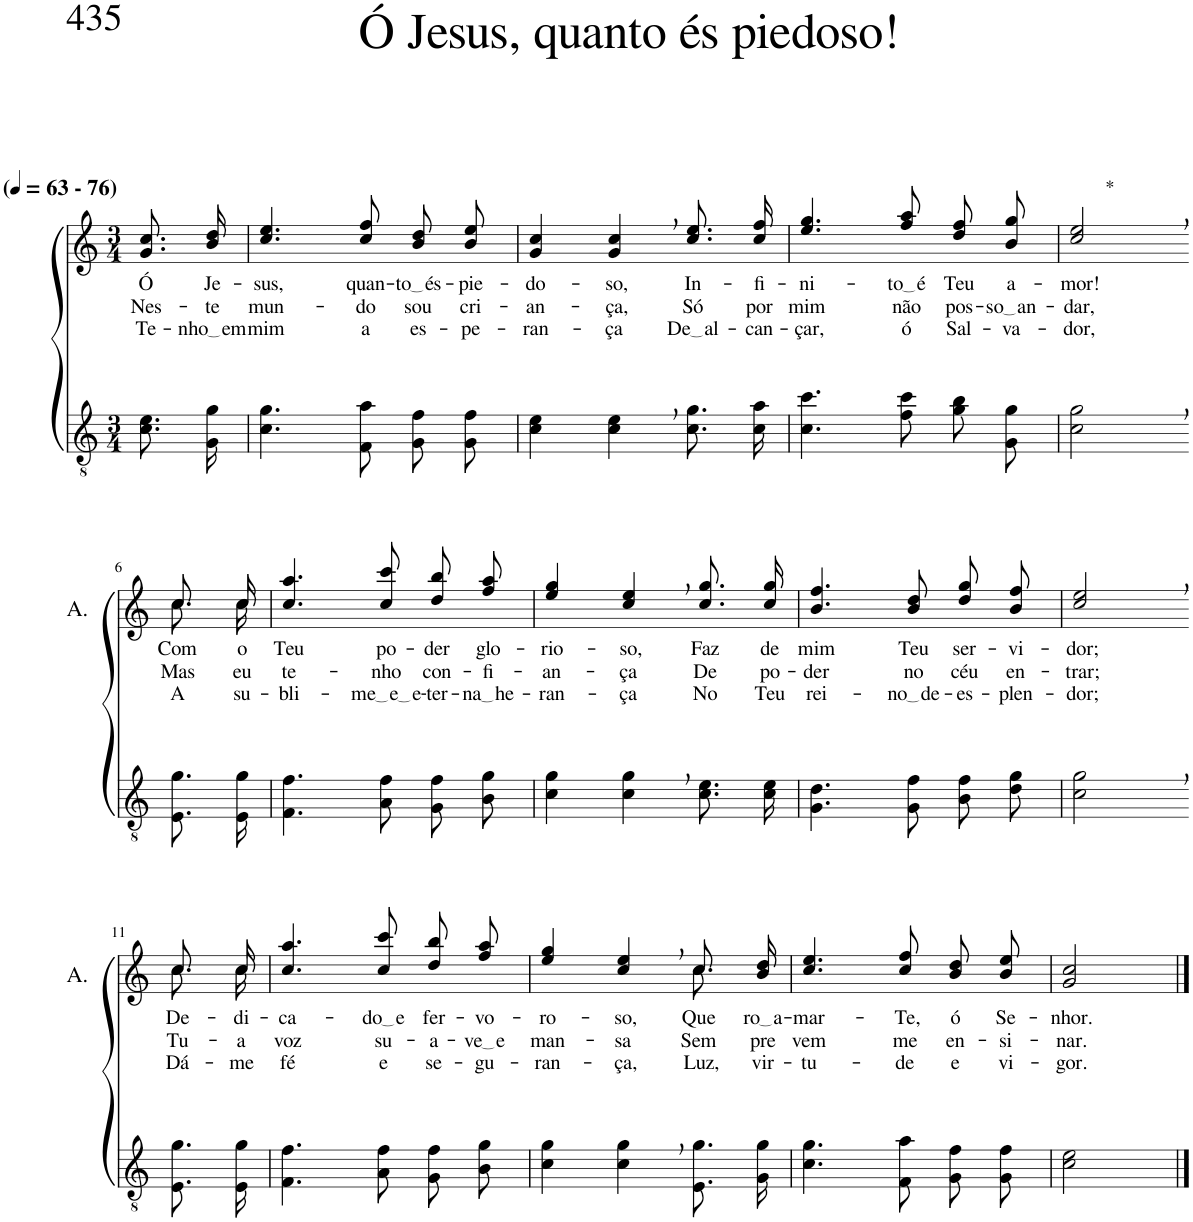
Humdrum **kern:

**kern	**kern	**text	**text	**text
*part2	*part1	*part1	*part1	*part1
*staff2	*staff1	*staff1	*staff1	*staff1
*I"Parte III e IV	*I"Parte I e II	*	*	*
*clefGv2	*clefG2	*	*	*
*Trd5c9	*Trd5c9	*	*	*
*k[]	*k[]	*	*	*
*M3/4	*M3/4	*	*	*
*MM63	*MM63	*	*	*
=1	=1	=1	=1	=1
!	!LO:TX:a:B:t=(	!	!	!
!	!LO:TX:a:B:t=- 76)	!	!	!
!	!	!LO:LY:b	!LO:LY:b	!LO:LY:b
8.c\ 8.e\L	8.g\ 8.cc\L	Ó	Nes-	Te-
!	!	!LO:LY:b	!LO:LY:b	!LO:LY:b
16G\ 16g\Jk	16b\ 16dd\Jk	Je-	-te	nho em
=2	=2	=2	=2	=2
!	!	!LO:LY:b	!LO:LY:b	!LO:LY:b
4.c\ 4.g\	4.cc/ 4.ee/	sus,	mun-	mim
!	!	!LO:LY:b	!LO:LY:b	!LO:LY:b
8F\ 8a\	8cc/ 8ff/	quan-	-do	a
!	!	!LO:LY:b	!LO:LY:b	!LO:LY:b
8G\ 8f\L	8b\ 8dd\L	to és	sou	es-
!	!	!LO:LY:b	!LO:LY:b	!LO:LY:b
8G\ 8f\J	8b\ 8ee\J	-pie-	cri-	-pe-
=3	=3	=3	=3	=3
!	!	!LO:LY:b	!LO:LY:b	!LO:LY:b
4c\ 4e\	4g/ 4cc/	-do-	-an-	-ran-
!	!	!LO:LY:b	!LO:LY:b	!LO:LY:b
4c\, 4e\,	4g/, 4cc/,	-so,	-ça,	-ça
!	!	!LO:LY:b	!LO:LY:b	!LO:LY:b
8.c\ 8.g\L	8.cc\ 8.ee\L	In-	Só	De al
!	!	!LO:LY:b	!LO:LY:b	!LO:LY:b
16c\ 16a\Jk	16cc\ 16ff\Jk	-fi-	por	-can-
=4	=4	=4	=4	=4
!	!	!LO:LY:b	!LO:LY:b	!LO:LY:b
4.c\ 4.cc\	4.ee/ 4.gg/	-ni-	mim	-çar,
!	!	!LO:LY:b	!LO:LY:b	!LO:LY:b
8f\ 8cc\	8ff/ 8aa/	to é	não	ó
!	!	!LO:LY:b	!LO:LY:b	!LO:LY:b
8g\ 8b\L	8dd\ 8ff\L	Teu	pos-	Sal-
!	!	!LO:LY:b	!LO:LY:b	!LO:LY:b
8G\ 8g\J	8b\ 8gg\J	a-	so an	-va-
=5	=5	=5	=5	=5
!	!LO:TX:a:t=*	!	!	!
!	!	!LO:LY:b	!LO:LY:b	!LO:LY:b
2c\, 2g\,	2cc/, 2ee/,	-mor!	-dar,	-dor,
!!LO:LB:g=z
=6-	=6-	=6-	=6-	=6-
*	*^	*	*	*
!	!	!	!LO:LY:b	!LO:LY:b	!LO:LY:b
8.E\ 8.g\L	8.cc/L	8.cc\L	Com	Mas	A
!	!	!	!LO:LY:b	!LO:LY:b	!LO:LY:b
16E\ 16g\Jk	16cc/Jk	16cc\Jk	o	eu	su-
=7	=7	=7	=7	=7	=7
!	!	!	!LO:LY:b	!LO:LY:b	!LO:LY:b
*	*v	*v	*	*	*
4.F\ 4.f\	4.cc/ 4.aa/	Teu	te-	-bli-
!	!	!LO:LY:b	!LO:LY:b	!LO:LY:b
8A\ 8f\	8cc/ 8ccc/	po-	-nho	me e e
!	!	!LO:LY:b	!LO:LY:b	!LO:LY:b
8G\ 8f\L	8dd\ 8bb\L	-der	con-	-ter-
!	!	!LO:LY:b	!LO:LY:b	!LO:LY:b
8B\ 8g\J	8ff\ 8aa\J	glo-	-fi-	na he
=8	=8	=8	=8	=8
!	!	!LO:LY:b	!LO:LY:b	!LO:LY:b
4c\ 4g\	4ee/ 4gg/	-rio-	-an-	-ran-
!	!	!LO:LY:b	!LO:LY:b	!LO:LY:b
4c\, 4g\,	4cc/, 4ee/,	-so,	-ça	-ça
!	!	!LO:LY:b	!LO:LY:b	!LO:LY:b
8.c\ 8.e\L	8.cc\ 8.gg\L	Faz	De	No
!	!	!LO:LY:b	!LO:LY:b	!LO:LY:b
16c\ 16e\Jk	16cc\ 16gg\Jk	de	po-	Teu
=9	=9	=9	=9	=9
!	!	!LO:LY:b	!LO:LY:b	!LO:LY:b
4.G\ 4.d\	4.b/ 4.ff/	mim	-der	rei-
!	!	!LO:LY:b	!LO:LY:b	!LO:LY:b
8G\ 8f\	8b/ 8dd/	Teu	no	no de
!	!	!LO:LY:b	!LO:LY:b	!LO:LY:b
8B\ 8f\L	8dd\ 8gg\L	ser-	céu	-es-
!	!	!LO:LY:b	!LO:LY:b	!LO:LY:b
8d\ 8g\J	8b\ 8ff\J	-vi-	en-	-plen-
=10	=10	=10	=10	=10
!	!	!LO:LY:b	!LO:LY:b	!LO:LY:b
2c\, 2g\,	2cc/, 2ee/,	-dor;	-trar;	-dor;
!!LO:LB:g=z
=11-	=11-	=11-	=11-	=11-
*	*^	*	*	*
!	!	!	!LO:LY:b	!LO:LY:b	!LO:LY:b
8.E\ 8.g\L	8.cc/L	8.cc\L	De-	Tu-	Dá-
!	!	!	!LO:LY:b	!LO:LY:b	!LO:LY:b
16E\ 16g\Jk	16cc/Jk	16cc\Jk	-di-	-a	-me
=12	=12	=12	=12	=12	=12
!	!	!	!LO:LY:b	!LO:LY:b	!LO:LY:b
*	*v	*v	*	*	*
4.F\ 4.f\	4.cc/ 4.aa/	-ca-	voz	fé
!	!	!LO:LY:b	!LO:LY:b	!LO:LY:b
8A\ 8f\	8cc/ 8ccc/	do e	su-	e
!	!	!LO:LY:b	!LO:LY:b	!LO:LY:b
8G\ 8f\L	8dd\ 8bb\L	fer-	-a-	se-
!	!	!LO:LY:b	!LO:LY:b	!LO:LY:b
8B\ 8g\J	8ff\ 8aa\J	-vo-	ve e	-gu-
=13	=13	=13	=13	=13
!	!	!LO:LY:b	!LO:LY:b	!LO:LY:b
*	*^	*	*	*
4c\ 4g\	4ee/ 4gg/	2ryy	-ro-	man-	-ran-
!	!	!	!LO:LY:b	!LO:LY:b	!LO:LY:b
4c\, 4g\,	4cc/, 4ee/,	.	-so,	-sa	-ça,
!	!	!	!LO:LY:b	!LO:LY:b	!LO:LY:b
8.E\ 8.g\L	8.cc\L	8.cc\	Que-	Sem-	Luz,
!	!	!	!LO:LY:b	!LO:LY:b	!LO:LY:b
16G\ 16g\Jk	16b\ 16dd\Jk	16ryy	ro a	-pre	vir-
=14	=14	=14	=14	=14	=14
!	!	!	!LO:LY:b	!LO:LY:b	!LO:LY:b
*	*v	*v	*	*	*
4.c\ 4.g\	4.cc/ 4.ee/	-mar-	vem	-tu-
!	!	!LO:LY:b	!LO:LY:b	!LO:LY:b
8F\ 8a\	8cc/ 8ff/	-Te,	me	-de
!	!	!LO:LY:b	!LO:LY:b	!LO:LY:b
8G\ 8f\L	8b\ 8dd\L	ó	en-	e
!	!	!LO:LY:b	!LO:LY:b	!LO:LY:b
8G\ 8f\J	8b\ 8ee\J	Se-	-si-	vi-
=15	=15	=15	=15	=15
!	!	!LO:LY:b	!LO:LY:b	!LO:LY:b
2c\ 2e\	2g/ 2cc/	-nhor.	-nar.	-gor.
==	==	==	==	==
*-	*-	*-	*-	*-
